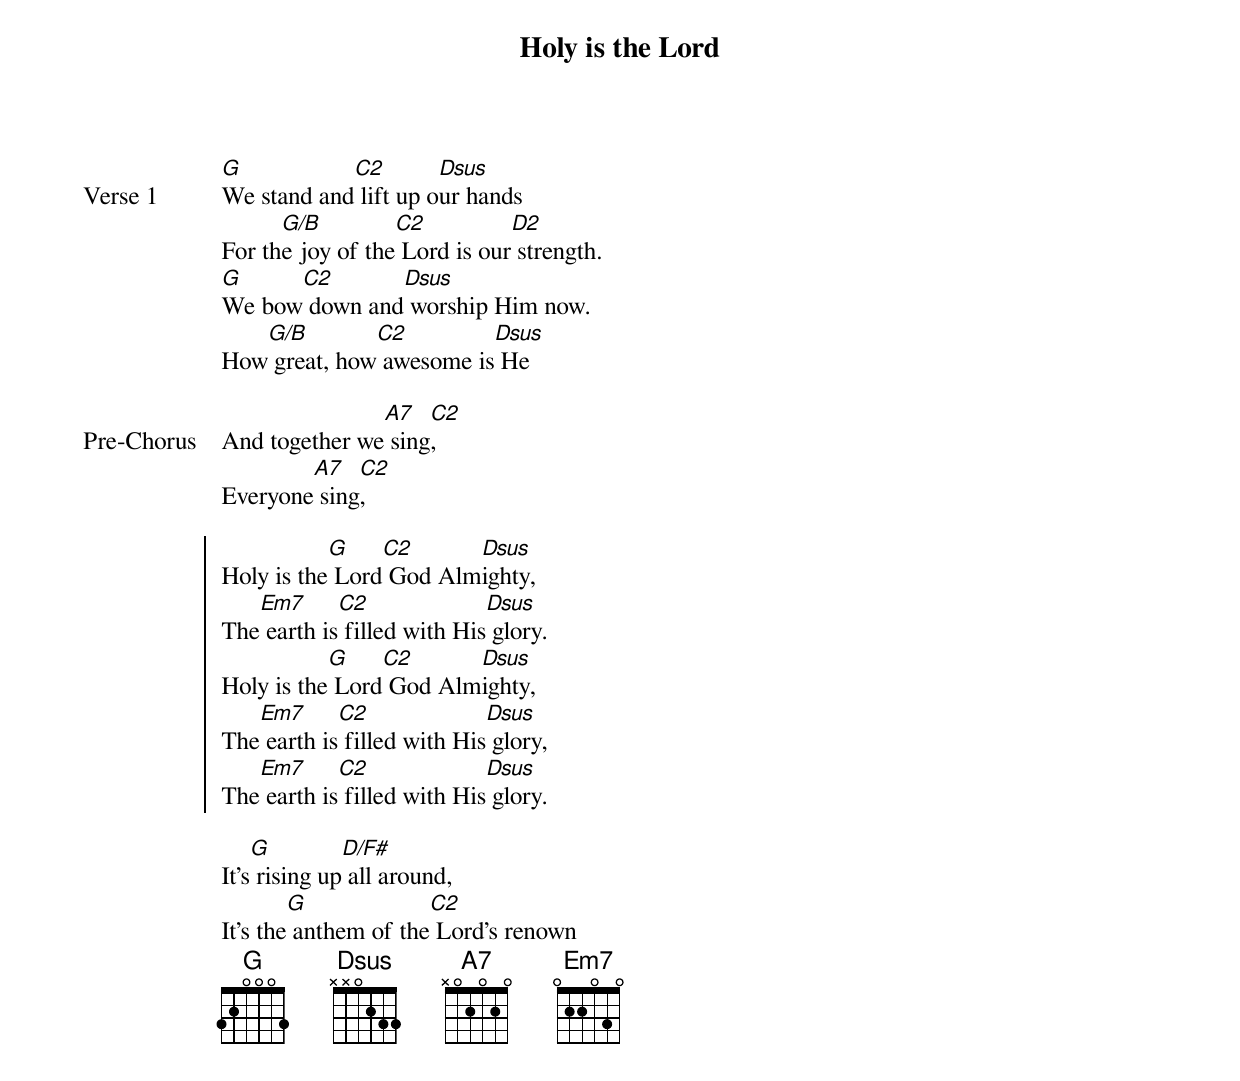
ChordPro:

{title: Holy is the Lord}
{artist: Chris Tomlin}
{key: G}

{start_of_verse: Verse 1}
[G]We stand and[C2] lift up o[Dsus]ur hands
For th[G/B]e joy of the[C2] Lord is our[D2] strength.
[G]We bow[C2] down and[Dsus] worship Him now.
How[G/B] great, how[C2] awesome is[Dsus] He
{end_of_verse}

{start_of_bridge: Pre-Chorus}
And together we[A7] sing[C2],
Everyone[A7] sing[C2],
{end_of_bridge}

{start_of_chorus}
Holy is the[G] Lord[C2] God Alm[Dsus]ighty,
The[Em7] earth is[C2] filled with His[Dsus] glory.
Holy is the[G] Lord[C2] God Alm[Dsus]ighty,
The[Em7] earth is[C2] filled with His[Dsus] glory,
The[Em7] earth is[C2] filled with His[Dsus] glory.
{end_of_chorus}

{start_of_bridge}
It's[G] rising up[D/F#] all around,
It's the[G] anthem of the[C2] Lord's renown
{end_of_bridge}
